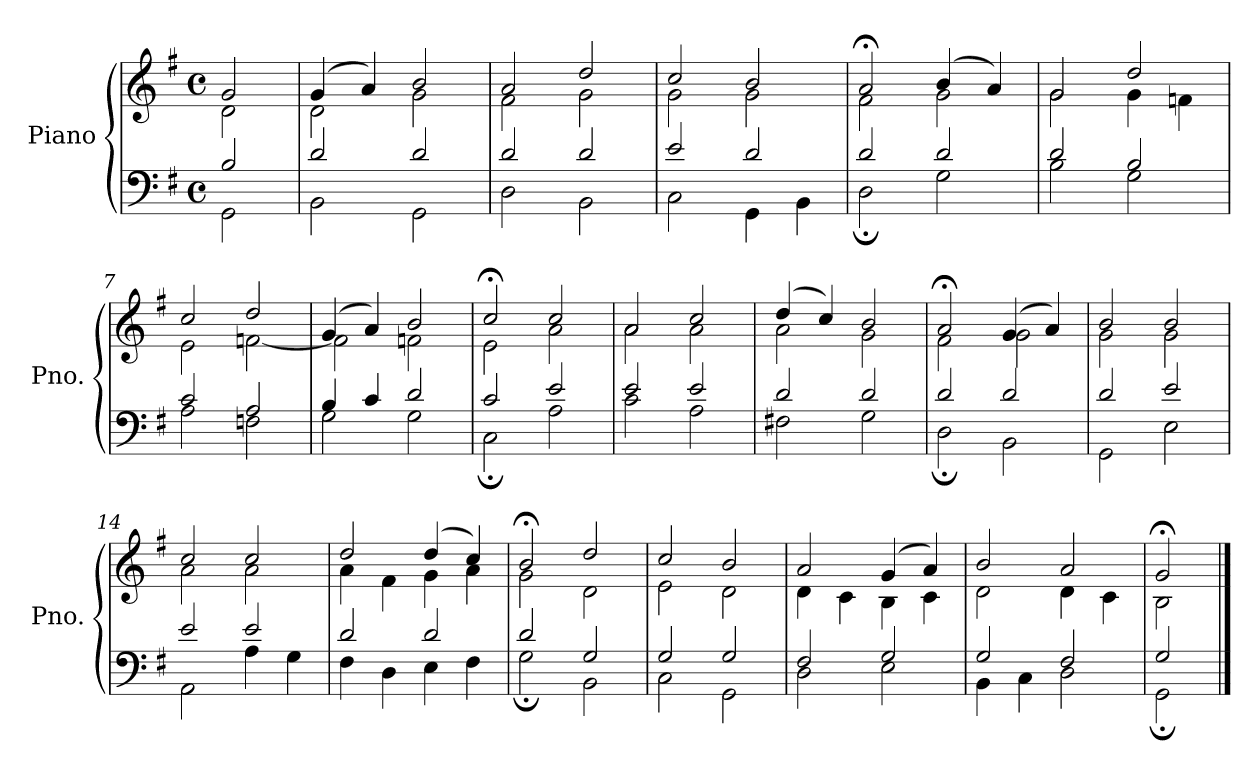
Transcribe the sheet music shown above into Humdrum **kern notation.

**kern	**kern
*part1	*part1
*staff2	*staff1
*I"Piano	*
*I'Pno.	*
*clefF4	*clefG2
*k[f#]	*k[f#]
*M4/4	*M4/4
*met(c)	*met(c)
=1	=1
*^	*^
2B/	2GG\	2g/	2d\
=2	=2	=2	=2
2d/	2BB\	(4g/	2d\
.	.	4a/)	.
2d/	2GG\	2b/	2g\
=3	=3	=3	=3
2d/	2D\	2a/	2f#\
2d/	2BB\	2dd/	2g\
=4	=4	=4	=4
2e/	2C\	2cc/	2g\
2d/	4GG\	2b/	2g\
.	4BB\	.	.
=5	=5	=5	=5
2d/	2D;\	2a;</	2f#\
2d/	2G\	(4b/	2g\
.	.	4a/)	.
=6	=6	=6	=6
2d/	2B\	2g/	2g\
2B/	2G\	2dd/	4g\
.	.	.	4fn\
=7	=7	=7	=7
2c/	2A\	2cc/	2e\
2A/	2Fn\	2dd/	[2fn\
!!LO:LB:g=z	!!
=8	=8	=8	=8
4B/	2G\	(4g/	2f\]
4c/	.	4a/)	.
2d/	2G\	2b/	2fni\
=9	=9	=9	=9
2c/	2C;\	2cc;</	2e\
2e/	2A\	2cc/	2a\
=10	=10	=10	=10
2e/	2c\	2a/	2a\
2e/	2A\	2cc/	2a\
=11	=11	=11	=11
2d/	2F#X\	(4dd/	2a\
.	.	4cc/)	.
2d/	2G\	2b/	2g\
=12	=12	=12	=12
2d/	2D;\	2a;</	2f#\
2d/	2BB\	(4g/	2g\
.	.	4a/)	.
=13	=13	=13	=13
2d/	2GG\	2b/	2g\
2e/	2E\	2b/	2g\
=14	=14	=14	=14
2e/	2AA\	2cc/	2a\
2e/	4A\	2cc/	2a\
.	4G\	.	.
!!LO:LB:g=z	!!
=15	=15	=15	=15
2d/	4F#\	2dd/	4a\
.	4D\	.	4f#\
2d/	4E\	(4dd/	4g\
.	4F#\	4cc/)	4a\
=16	=16	=16	=16
2d/	2G;\	2b;</	2g\
2G/	2BB\	2dd/	2d\
=17	=17	=17	=17
2G/	2C\	2cc/	2e\
2G/	2GG\	2b/	2d\
=18	=18	=18	=18
2F#/	2D\	2a/	4d\
.	.	.	4c\
2G/	2E\	(4g/	4B\
.	.	4a/)	4c\
=19	=19	=19	=19
2G/	4BB\	2b/	2d\
.	4C\	.	.
2F#/	2D\	2a/	4d\
.	.	.	4c\
=20	=20	=20	=20
2G/	2GG;\	2g;</	2B\
*v	*v	*	*
*	*v	*v
==	==
*-	*-
